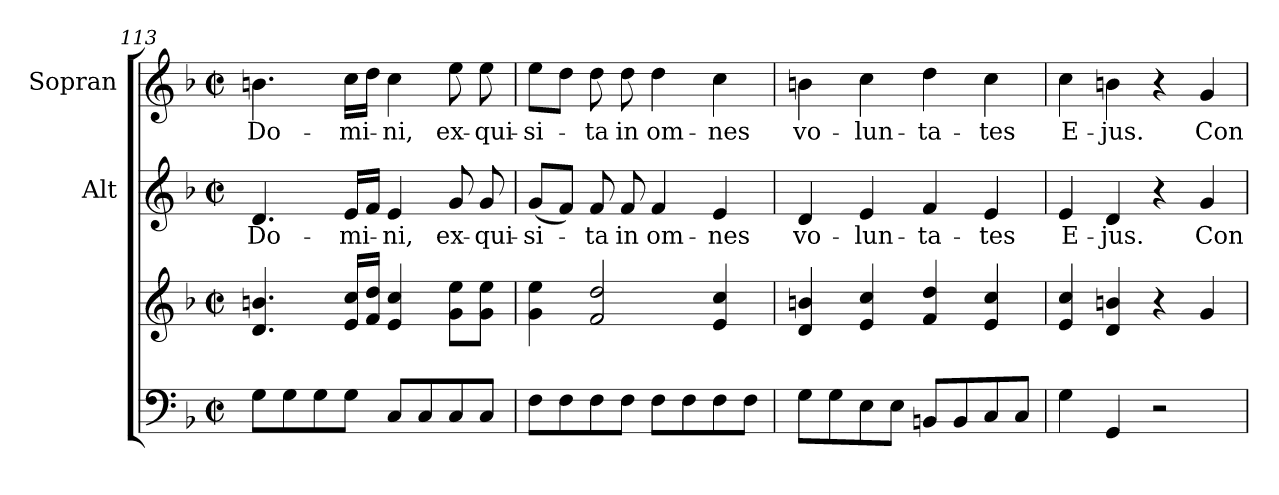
**kern	**kern	**kern	**text	**kern	**text
*part3	*part3	*part2	*part2	*part1	*part1
*staff4	*staff3	*staff2	*staff2	*staff1	*staff1
*	*	*I"Alt	*	*I"Sopran	*
*	*	*I'A.	*	*I'S.	*
!!LO:LB:g=z
*clefF4	*clefG2	*clefG2	*	*clefG2	*
*k[b-]	*k[b-]	*k[b-]	*	*k[b-]	*
*F:	*F:	*F:	*	*F:	*
*M2/2	*M2/2	*M2/2	*	*M2/2	*
*met(c|)	*met(c|)	*met(c|)	*	*met(c|)	*
=113	=113	=113	=113	=113	=113
!	!	!	!LO:LY:b	!	!LO:LY:b
8G\L	4.d/ 4.bn/	4.d/	Do-	4.bn\	Do-
8G\	.	.	.	.	.
8G\	.	.	.	.	.
!	!	!	!LO:LY:b	!	!LO:LY:b
8G\J	16e/ 16cc/LL	16e/LL	-mi-	16cc\LL	-mi-
.	16f/ 16dd/JJ	16f/JJ	.	16dd\JJ	.
!	!	!	!LO:LY:b	!	!LO:LY:b
8C/L	4e/ 4cc/	4e/	-ni,	4cc\	-ni,
8C/	.	.	.	.	.
!	!	!	!LO:LY:b	!	!LO:LY:b
8C/	8g\ 8ee\L	8g/	ex-	8ee\	ex-
!	!	!	!LO:LY:b	!	!LO:LY:b
8C/J	8g\ 8ee\J	8g/	-qui-	8ee\	-qui-
=114	=114	=114	=114	=114	=114
!	!	!	!LO:LY:b	!	!LO:LY:b
8F\L	4g\ 4ee\	(<8g/L	-si-	8ee\L	-si-
8F\	.	8f/J)	.	8dd\J	.
!	!	!	!LO:LY:b	!	!LO:LY:b
8F\	2f/ 2dd/	8f/	-ta	8dd\	-ta
!	!	!	!LO:LY:b	!	!LO:LY:b
8F\J	.	8f/	in	8dd\	in
!	!	!	!LO:LY:b	!	!LO:LY:b
8F\L	.	4f/	om-	4dd\	om-
8F\	.	.	.	.	.
!	!	!	!LO:LY:b	!	!LO:LY:b
8F\	4e/ 4cc/	4e/	-nes	4cc\	-nes
8F\J	.	.	.	.	.
=115	=115	=115	=115	=115	=115
!	!	!	!LO:LY:b	!	!LO:LY:b
8G\L	4d/ 4bn/	4d/	vo-	4bn\	vo-
8G\	.	.	.	.	.
!	!	!	!LO:LY:b	!	!LO:LY:b
8E\	4e/ 4cc/	4e/	-lun-	4cc\	-lun-
8E\J	.	.	.	.	.
!	!	!	!LO:LY:b	!	!LO:LY:b
8BBn/L	4f/ 4dd/	4f/	-ta-	4dd\	-ta-
8BB/	.	.	.	.	.
!	!	!	!LO:LY:b	!	!LO:LY:b
8C/	4e/ 4cc/	4e/	-tes	4cc\	-tes
8C/J	.	.	.	.	.
=116	=116	=116	=116	=116	=116
!	!	!	!LO:LY:b	!	!LO:LY:b
4G\	4e/ 4cc/	4e/	E-	4cc\	E-
!	!	!	!LO:LY:b	!	!LO:LY:b
4GG/	4d/ 4bn/	4d/	-jus.	4bn\	-jus.
2r	4r	4r	.	4r	.
!	!	!	!LO:LY:b	!	!LO:LY:b
.	4g/	4g/	Con-	4g/	Con-
=	=	=	=	=	=
*-	*-	*-	*-	*-	*-
